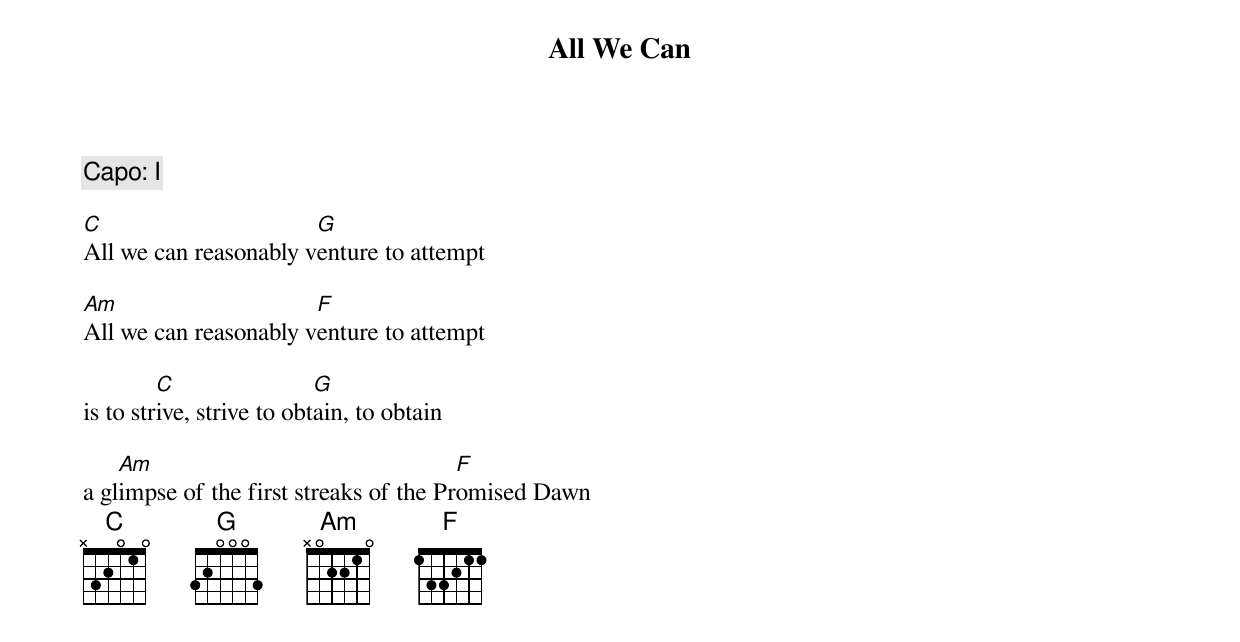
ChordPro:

{title: All We Can}
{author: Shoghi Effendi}

{c: Capo: I}

[C]All we can reasonably v[G]enture to attempt

[Am]All we can reasonably v[F]enture to attempt

is to str[C]ive, strive to obt[G]ain, to obtain

a gl[Am]impse of the first streaks of the Pr[F]omised Dawn
